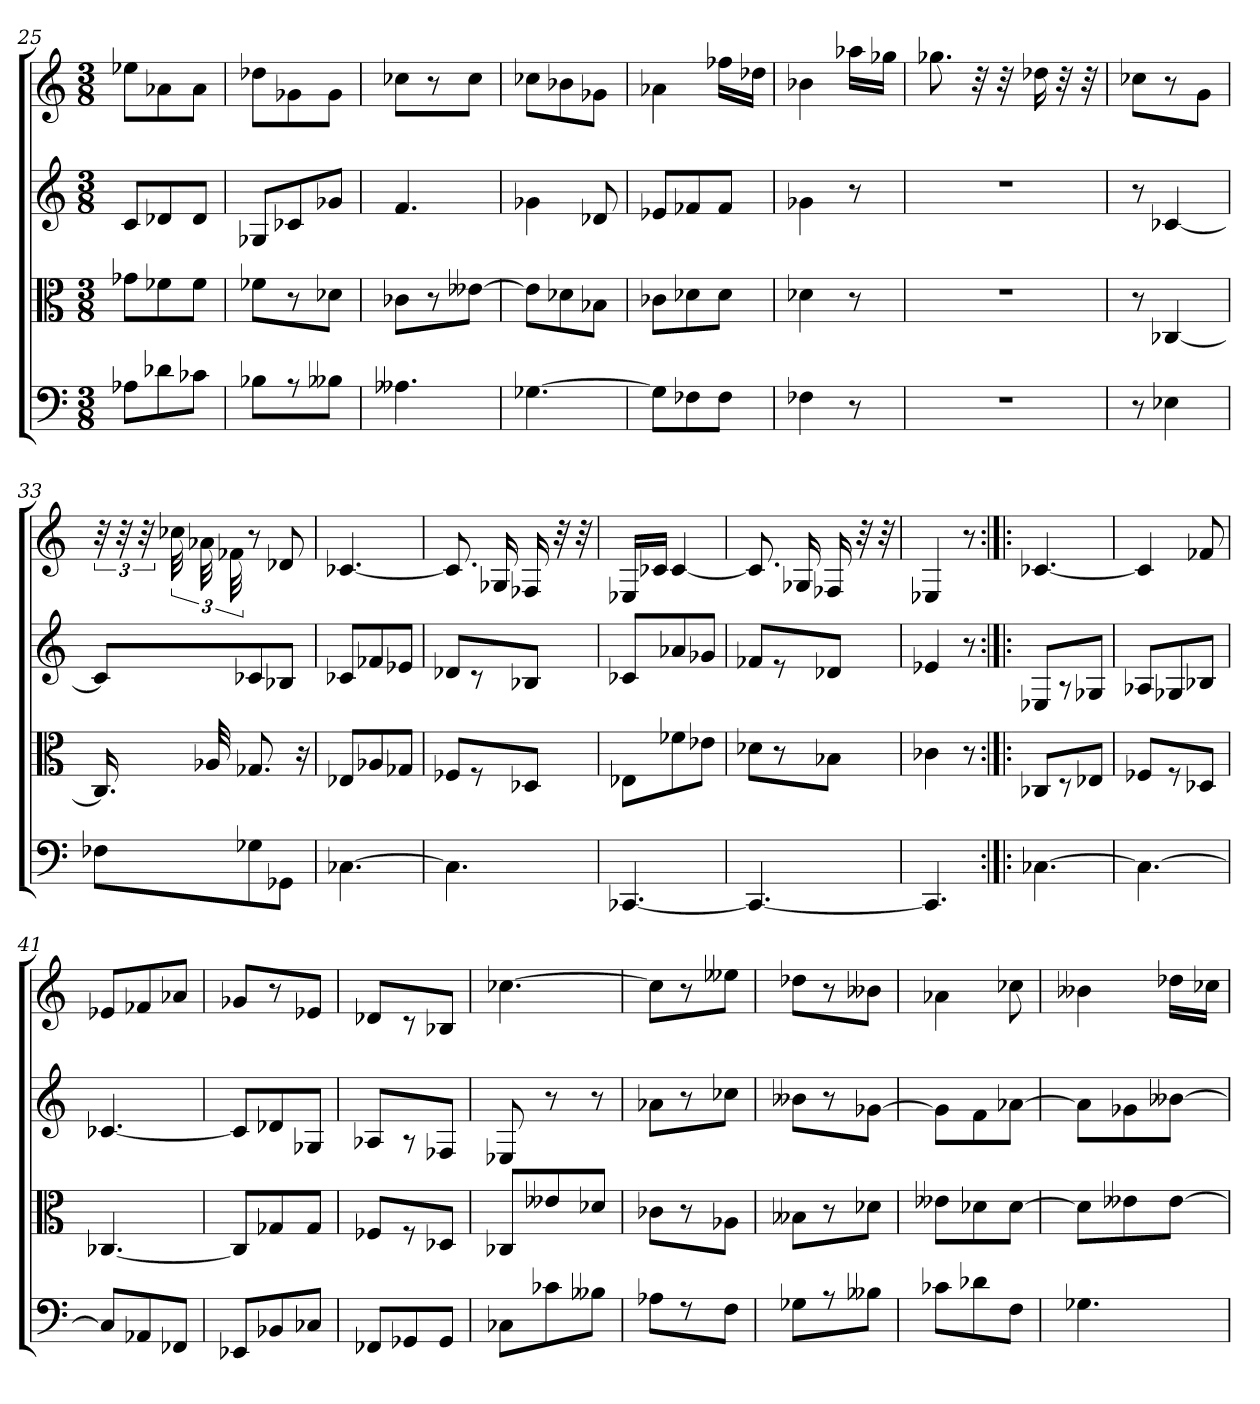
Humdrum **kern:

**kern	**kern	**kern	**kern
*part4	*part3	*part2	*part1
*staff4	*staff3	*staff2	*staff1
*clefF4	*clefC3	*clefG2	*clefG2
*k[]	*k[]	*k[]	*k[]
*M3/8	*M3/8	*M3/8	*M3/8
=25	=25	=25	=25
8A-X\L	8g-X\L	8c/L	8ee-X\L
8d-X\	8f-X\	8d-X/	8a-X\
8c-X\J	8f-\J	8d-/J	8a-\J
=26	=26	=26	=26
8B-X\L	8f-X\L	8G-X/L	8dd-X\L
8r	8r	8c-X/	8g-X\
8B--X\J	8d-X\J	8g-X/J	8g-\J
=27	=27	=27	=27
4.A--X\	8c-X\L	4.f/	8cc-X\L
.	8r	.	8r
.	[8e--X\J	.	8cc-\J
=28	=28	=28	=28
[4.G-X\	8e--\L]	4g-X\	8cc-X\L
.	8d-X\	.	8b-X\
.	8B-X\J	8d-X/	8g-X\J
=29	=29	=29	=29
8G-\L]	8c-X\L	8e-X/L	4a-X\
8F-X\	8d-X\	8f-X/	.
8F-\J	8d-\J	8f-/J	16ff-X\LL
.	.	.	16dd-X\JJ
=30	=30	=30	=30
4F-X\	4d-X\	4g-X\	4b-X\
8r	8r	8r	16aa-X\LL
.	.	.	16gg-X\JJ
=31	=31	=31	=31
4.r	4.r	4.r	8.gg-X\
.	.	.	32r
.	.	.	32r
.	.	.	16dd-X\
.	.	.	32r
.	.	.	32r
=32	=32	=32	=32
8r	8r	8r	8cc-X\L
4E-X\	[4C-X/	[4c-X/	8r
.	.	.	8g\J
=33	=33	=33	=33
8F-X\L	16.C-/]	8c-/L]	48r
.	.	.	48r
.	.	.	48r
.	.	.	48cc-X\
.	.	.	48a-X\
.	32A-X/	.	.
.	.	.	48f-X\
8G-X\	8.G-X/	8c-X/	8r
8GG-X\J	.	8B-X/J	8d-X/
.	16r	.	.
=34	=34	=34	=34
[4.C-X\	8E-X/L	8c-X/L	[4.c-X/
.	8A-X/	8f-X/	.
.	8G-X/J	8e-X/J	.
=35	=35	=35	=35
4.C-\]	8F-X/L	8d-X/L	8.c-/]
.	8r	8r	.
.	.	.	16G-X/
.	8D-X/J	8B-X/J	16F-X/
.	.	.	32r
.	.	.	32r
=36	=36	=36	=36
[4.CC-X/	8E-X\L	8c-X/L	16E-X/LL
.	.	.	16c-X/JJ
.	8f-X\	8a-X/	[4c-/
.	8e-X\J	8g-X/J	.
=37	=37	=37	=37
4.CC-/_	8d-X\L	8f-X/L	8.c-/]
.	8r	8r	.
.	.	.	16G-X/
.	8B-X\J	8d-X/J	16F-X/
.	.	.	32r
.	.	.	32r
=38	=38	=38	=38
4.CC-/]	4c-X\	4e-X/	4E-X/
.	8r	8r	8r
=39:|!|:	=39:|!|:	=39:|!|:	=39:|!|:
[4.C-X\	8C-X/L	8E-X/L	[4.c-X/
.	8r	8r	.
.	8E-X/J	8G-X/J	.
=40	=40	=40	=40
4.C-\_	8F-X/L	8A-X/L	4c-/]
.	8r	8G-X/	.
.	8D-X/J	8B-X/J	8f-X/
=41	=41	=41	=41
8C-/L]	[4.C-X/	[4.c-X/	8e-X/L
8AA-X/	.	.	8f-X/
8FF-X/J	.	.	8a-X/J
=42	=42	=42	=42
8EE-X/L	8C-/L]	8c-/L]	8g-X/L
8BB-X/	8G-X/	8d-X/	8r
8C-X/J	8G-/J	8G-X/J	8e-X/J
=43	=43	=43	=43
8FF-X/L	8F-X/L	8A-X/L	8d-X/L
8GG-X/	8r	8r	8r
8GG-/J	8D-X/J	8F-X/J	8B-X/J
=44	=44	=44	=44
8C-XL	8C-X/L	8E-X/	[4.cc-X\
8c-X\	8e--X/	8r	.
8B--X\J	8d-X/J	8r	.
=45	=45	=45	=45
8A-X\L	8c-X\L	8a-X\L	8cc-\L]
8r	8r	8r	8r
8F\J	8A-X\J	8cc-X\J	8ee--X\J
=46	=46	=46	=46
8G-X\L	8B--X\L	8b--X\L	8dd-X\L
8r	8r	8r	8r
8B--X\J	8d-X\J	[8g-X\J	8b--X\J
=47	=47	=47	=47
8c-X\L	8e--X\L	8g-\L]	4a-X\
8d-X\	8d-X\	8f\	.
8F\J	[8d-\J	[8a-X\J	8cc-X\
=48	=48	=48	=48
4.G-X\	8d-\L]	8a-\L]	4b--X\
.	8e--X\	8g-X\	.
.	[8e--\J	[8b--X\J	16dd-X\LL
.	.	.	16cc-X\JJ
=	=	=	=
*-	*-	*-	*-
